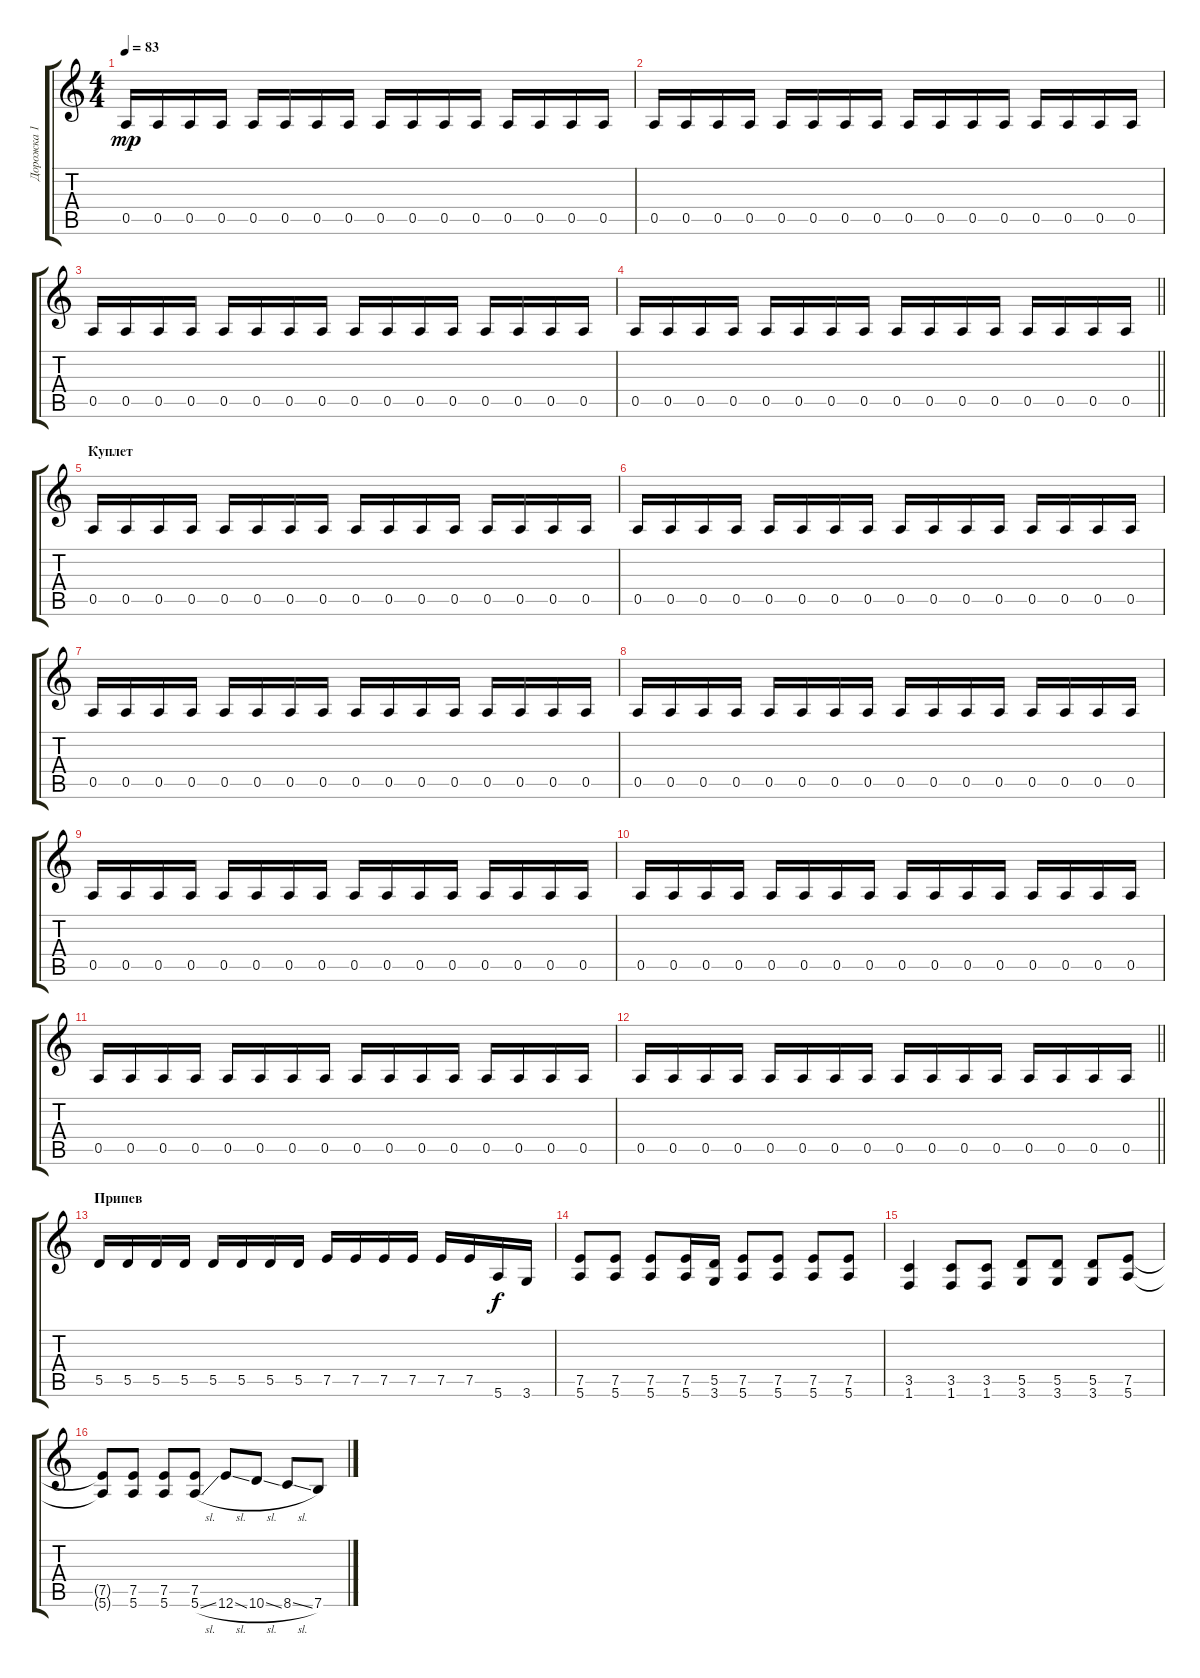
\track ("Дорожка 1" "Дорожка 1") {instrument overdrivenguitar}
\staff {score tabs}
\tuning (E4 B3 G3 D3 A2 E2) {hide}
\ts (4 4)
\tempo 83
\clef g2
\ks c
0.5.16{dy mp} 0.5.16 0.5.16 0.5.16 0.5.16 0.5.16 0.5.16 0.5.16 0.5.16 0.5.16 0.5.16 0.5.16 0.5.16 0.5.16 0.5.16 0.5.16 |
0.5.16 0.5.16 0.5.16 0.5.16 0.5.16 0.5.16 0.5.16 0.5.16 0.5.16 0.5.16 0.5.16 0.5.16 0.5.16 0.5.16 0.5.16 0.5.16 |
0.5.16 0.5.16 0.5.16 0.5.16 0.5.16 0.5.16 0.5.16 0.5.16 0.5.16 0.5.16 0.5.16 0.5.16 0.5.16 0.5.16 0.5.16 0.5.16 |
\barLineRight lightlight
0.5.16 0.5.16 0.5.16 0.5.16 0.5.16 0.5.16 0.5.16 0.5.16 0.5.16 0.5.16 0.5.16 0.5.16 0.5.16 0.5.16 0.5.16 0.5.16 |
\section ("" "Куплет")
0.5.16 0.5.16 0.5.16 0.5.16 0.5.16 0.5.16 0.5.16 0.5.16 0.5.16 0.5.16 0.5.16 0.5.16 0.5.16 0.5.16 0.5.16 0.5.16 |
0.5.16 0.5.16 0.5.16 0.5.16 0.5.16 0.5.16 0.5.16 0.5.16 0.5.16 0.5.16 0.5.16 0.5.16 0.5.16 0.5.16 0.5.16 0.5.16 |
0.5.16 0.5.16 0.5.16 0.5.16 0.5.16 0.5.16 0.5.16 0.5.16 0.5.16 0.5.16 0.5.16 0.5.16 0.5.16 0.5.16 0.5.16 0.5.16 |
0.5.16 0.5.16 0.5.16 0.5.16 0.5.16 0.5.16 0.5.16 0.5.16 0.5.16 0.5.16 0.5.16 0.5.16 0.5.16 0.5.16 0.5.16 0.5.16 |
0.5.16 0.5.16 0.5.16 0.5.16 0.5.16 0.5.16 0.5.16 0.5.16 0.5.16 0.5.16 0.5.16 0.5.16 0.5.16 0.5.16 0.5.16 0.5.16 |
0.5.16 0.5.16 0.5.16 0.5.16 0.5.16 0.5.16 0.5.16 0.5.16 0.5.16 0.5.16 0.5.16 0.5.16 0.5.16 0.5.16 0.5.16 0.5.16 |
0.5.16 0.5.16 0.5.16 0.5.16 0.5.16 0.5.16 0.5.16 0.5.16 0.5.16 0.5.16 0.5.16 0.5.16 0.5.16 0.5.16 0.5.16 0.5.16 |
\barLineRight lightlight
0.5.16 0.5.16 0.5.16 0.5.16 0.5.16 0.5.16 0.5.16 0.5.16 0.5.16 0.5.16 0.5.16 0.5.16 0.5.16 0.5.16 0.5.16 0.5.16 |
\section ("" "Припев")
5.5.16 5.5.16 5.5.16 5.5.16 5.5.16 5.5.16 5.5.16 5.5.16 7.5.16 7.5.16 7.5.16 7.5.16 7.5.16 7.5.16 5.6.16{dy f} 3.6.16 |
(7.5 5.6).8 (7.5 5.6).8 (7.5 5.6).8 (7.5 5.6).16 (5.5 3.6).16 (7.5 5.6).8 (7.5 5.6).8 (7.5 5.6).8 (7.5 5.6).8 |
(3.5 1.6).4 (3.5 1.6).8 (3.5 1.6).8 (5.5 3.6).8 (5.5 3.6).8 (5.5 3.6).8 (7.5 5.6).8 |
(7.5{t} 5.6{t}).8 (7.5 5.6).8 (7.5 5.6).8 (7.5 5.6{sl}).8 12.6{sl}.8 10.6{sl}.8 8.6{sl}.8 7.6.8
